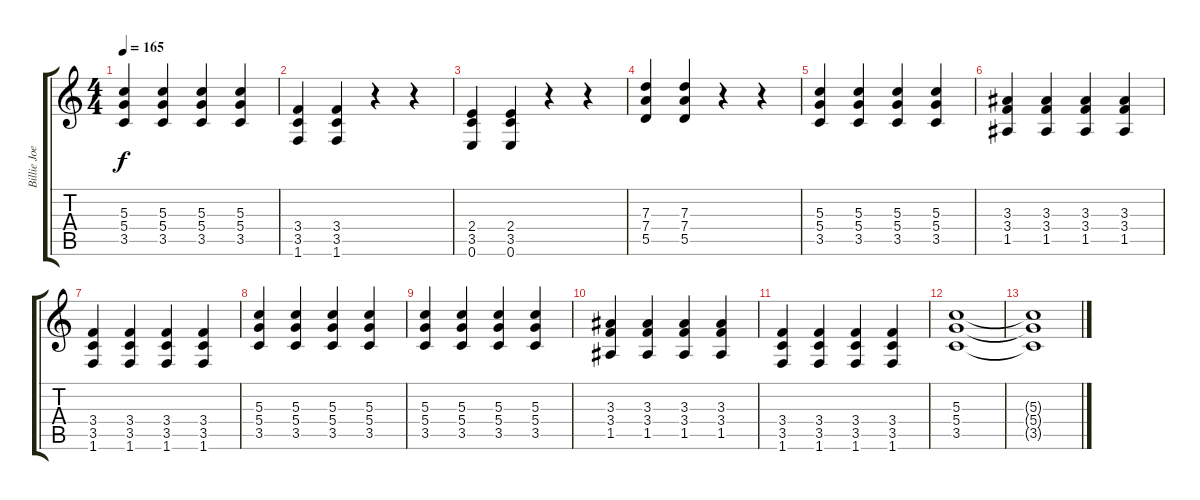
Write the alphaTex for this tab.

\track ("Billie Joe Armstrong - Guitar" "Billie Joe") {instrument distortionguitar}
\staff {score tabs}
\tuning (E4 B3 G3 D3 A2 E2) {hide}
\ts (4 4)
\tempo 165
\clef g2
\ks c
(5.3 5.4 3.5).4{dy f} (5.3 5.4 3.5).4 (5.3 5.4 3.5).4 (5.3 5.4 3.5).4 |
(3.4 3.5 1.6).4 (3.4 3.5 1.6).4 r.4 r.4 |
(2.4 3.5 0.6).4 (2.4 3.5 0.6).4 r.4 r.4 |
(7.3 7.4 5.5).4 (7.3 7.4 5.5).4 r.4 r.4 |
(5.3 5.4 3.5).4 (5.3 5.4 3.5).4 (5.3 5.4 3.5).4 (5.3 5.4 3.5).4 |
(3.3 3.4 1.5).4 (3.3 3.4 1.5).4 (3.3 3.4 1.5).4 (3.3 3.4 1.5).4 |
(3.4 3.5 1.6).4 (3.4 3.5 1.6).4 (3.4 3.5 1.6).4 (3.4 3.5 1.6).4 |
(5.3 5.4 3.5).4 (5.3 5.4 3.5).4 (5.3 5.4 3.5).4 (5.3 5.4 3.5).4 |
(5.3 5.4 3.5).4 (5.3 5.4 3.5).4 (5.3 5.4 3.5).4 (5.3 5.4 3.5).4 |
(3.3 3.4 1.5).4 (3.3 3.4 1.5).4 (3.3 3.4 1.5).4 (3.3 3.4 1.5).4 |
(3.4 3.5 1.6).4 (3.4 3.5 1.6).4 (3.4 3.5 1.6).4 (3.4 3.5 1.6).4 |
(5.3 5.4 3.5).1{volume 0} |
(5.3{t} 5.4{t} 3.5{t}).1
